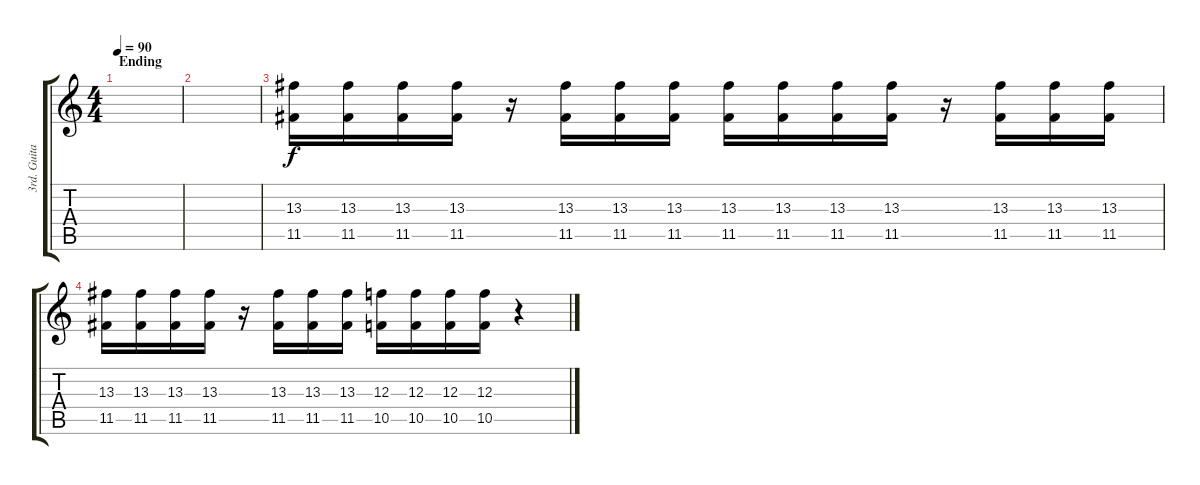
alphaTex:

\track ("3rd. Guitar (only on album version)" "3rd. Guita") {instrument acousticguitarsteel}
\staff {score tabs}
\tuning (D4 A3 F3 C3 G2 C2) {hide}
\ts (4 4)
\section ("" "Ending")
\tempo 90
\clef g2
\ks c
|
|
(13.3 11.5).16{instrument overdrivenguitar} (13.3 11.5).16 (13.3 11.5).16 (13.3 11.5).16 r.16 (13.3 11.5).16 (13.3 11.5).16 (13.3 11.5).16 (13.3 11.5).16 (13.3 11.5).16 (13.3 11.5).16 (13.3 11.5).16 r.16 (13.3 11.5).16 (13.3 11.5).16 (13.3 11.5).16 |
(13.3 11.5).16{instrument overdrivenguitar} (13.3 11.5).16 (13.3 11.5).16 (13.3 11.5).16 r.16 (13.3 11.5).16 (13.3 11.5).16 (13.3 11.5).16 (12.3 10.5).16 (12.3 10.5).16 (12.3 10.5).16 (12.3 10.5).16 r.4
